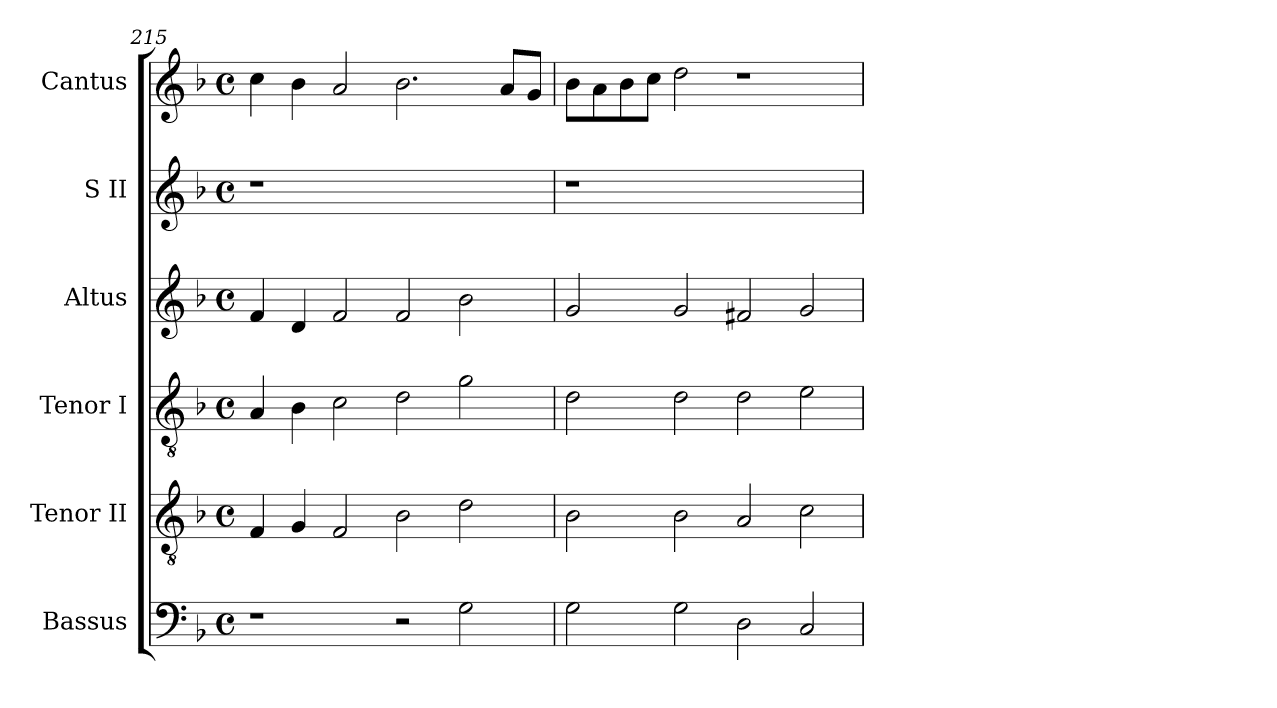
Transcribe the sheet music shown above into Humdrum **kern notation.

**kern	**kern	**kern	**kern	**kern	**kern
*part6	*part5	*part4	*part3	*part2	*part1
*staff6	*staff5	*staff4	*staff3	*staff2	*staff1
*I"Bassus	*I"Tenor II	*I"Tenor I	*I"Altus	*I"S II	*I"Cantus
*I'B	*I'T II	*I'T I	*I'A	*	*
*clefF4	*clefGv2	*clefGv2	*clefG2	*clefG2	*clefG2
*k[b-]	*k[b-]	*k[b-]	*k[b-]	*k[b-]	*k[b-]
*F:	*F:	*F:	*F:	*F:	*F:
*M4/4	*M4/4	*M4/4	*M4/4	*M4/4	*M4/4
*met(c)	*met(c)	*met(c)	*met(c)	*met(c)	*met(c)
=215	=215	=215	=215	=215	=215
1r	4F/	4A/	4f/	1r	4cc\
.	4G/	4B-\	4d/	.	4b-\
.	2F/	2c\	2f/	.	2a/
2r	2B-\	2d\	2f/	1ryy	2.b-\
2G\	2d\	2g\	2b-\	.	.
.	.	.	.	.	8a/L
.	.	.	.	.	8g/J
!!LO:PB:g=z
=216	=216	=216	=216	=216	=216
2G\	2B-\	2d\	2g/	1r	8b-\L
.	.	.	.	.	8a\
.	.	.	.	.	8b-\
.	.	.	.	.	8cc\J
2G\	2B-\	2d\	2g/	.	2dd\
2D\	2A/	2d\	2f#X/	1ryy	1r
2C/	2c\	2e\	2g/	.	.
=	=	=	=	=	=
*-	*-	*-	*-	*-	*-
